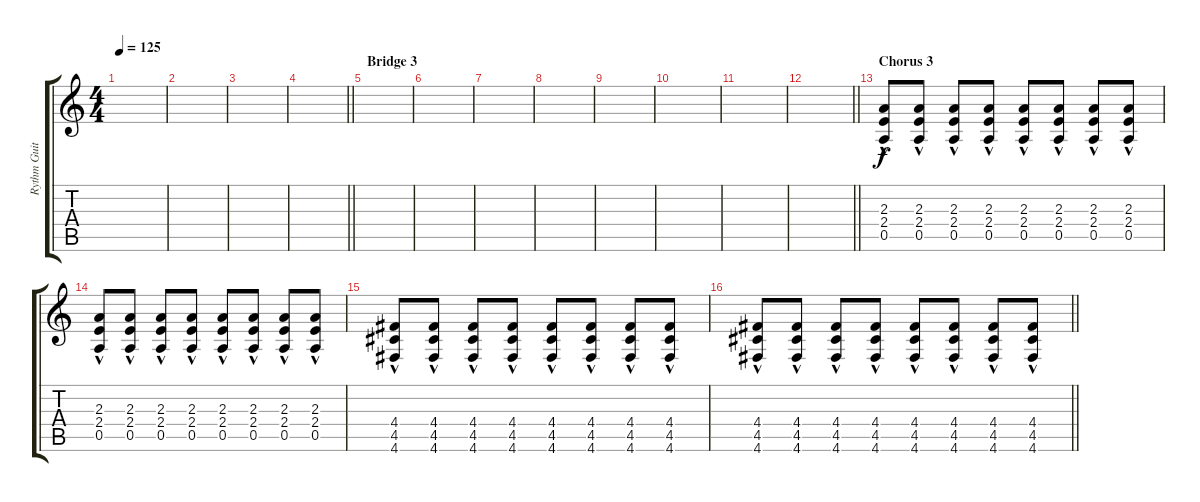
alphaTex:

\track ("Rythm Guitar #1" "Rythm Guit") {instrument overdrivenguitar}
\staff {score tabs}
\tuning (E4 B3 G3 D3 A2 D2) {hide}
\ts (4 4)
\tempo 125
\clef g2
\ks c
|
|
|
\barLineRight lightlight
|
\section ("" "Bridge 3")
|
|
|
|
|
|
|
\barLineRight lightlight
|
\section ("" "Chorus 3")
(2.3 2.4 0.5{hac}).8 (2.3 2.4 0.5{hac}).8 (2.3 2.4 0.5{hac}).8 (2.3 2.4 0.5{hac}).8 (2.3 2.4 0.5{hac}).8 (2.3 2.4 0.5{hac}).8 (2.3 2.4 0.5{hac}).8 (2.3 2.4 0.5{hac}).8 |
(2.3 2.4 0.5{hac}).8 (2.3 2.4 0.5{hac}).8 (2.3 2.4 0.5{hac}).8 (2.3 2.4 0.5{hac}).8 (2.3 2.4 0.5{hac}).8 (2.3 2.4 0.5{hac}).8 (2.3 2.4 0.5{hac}).8 (2.3 2.4 0.5{hac}).8 |
(4.4 4.5{hac} 4.6).8 (4.4 4.5{hac} 4.6).8 (4.4 4.5{hac} 4.6).8 (4.4 4.5{hac} 4.6).8 (4.4 4.5{hac} 4.6).8 (4.4 4.5{hac} 4.6).8 (4.4 4.5{hac} 4.6).8 (4.4 4.5{hac} 4.6).8 |
\barLineRight lightlight
(4.4 4.5{hac} 4.6).8 (4.4 4.5{hac} 4.6).8 (4.4 4.5{hac} 4.6).8 (4.4 4.5{hac} 4.6).8 (4.4 4.5{hac} 4.6).8 (4.4 4.5{hac} 4.6).8 (4.4 4.5{hac} 4.6).8 (4.4 4.5{hac} 4.6).8
